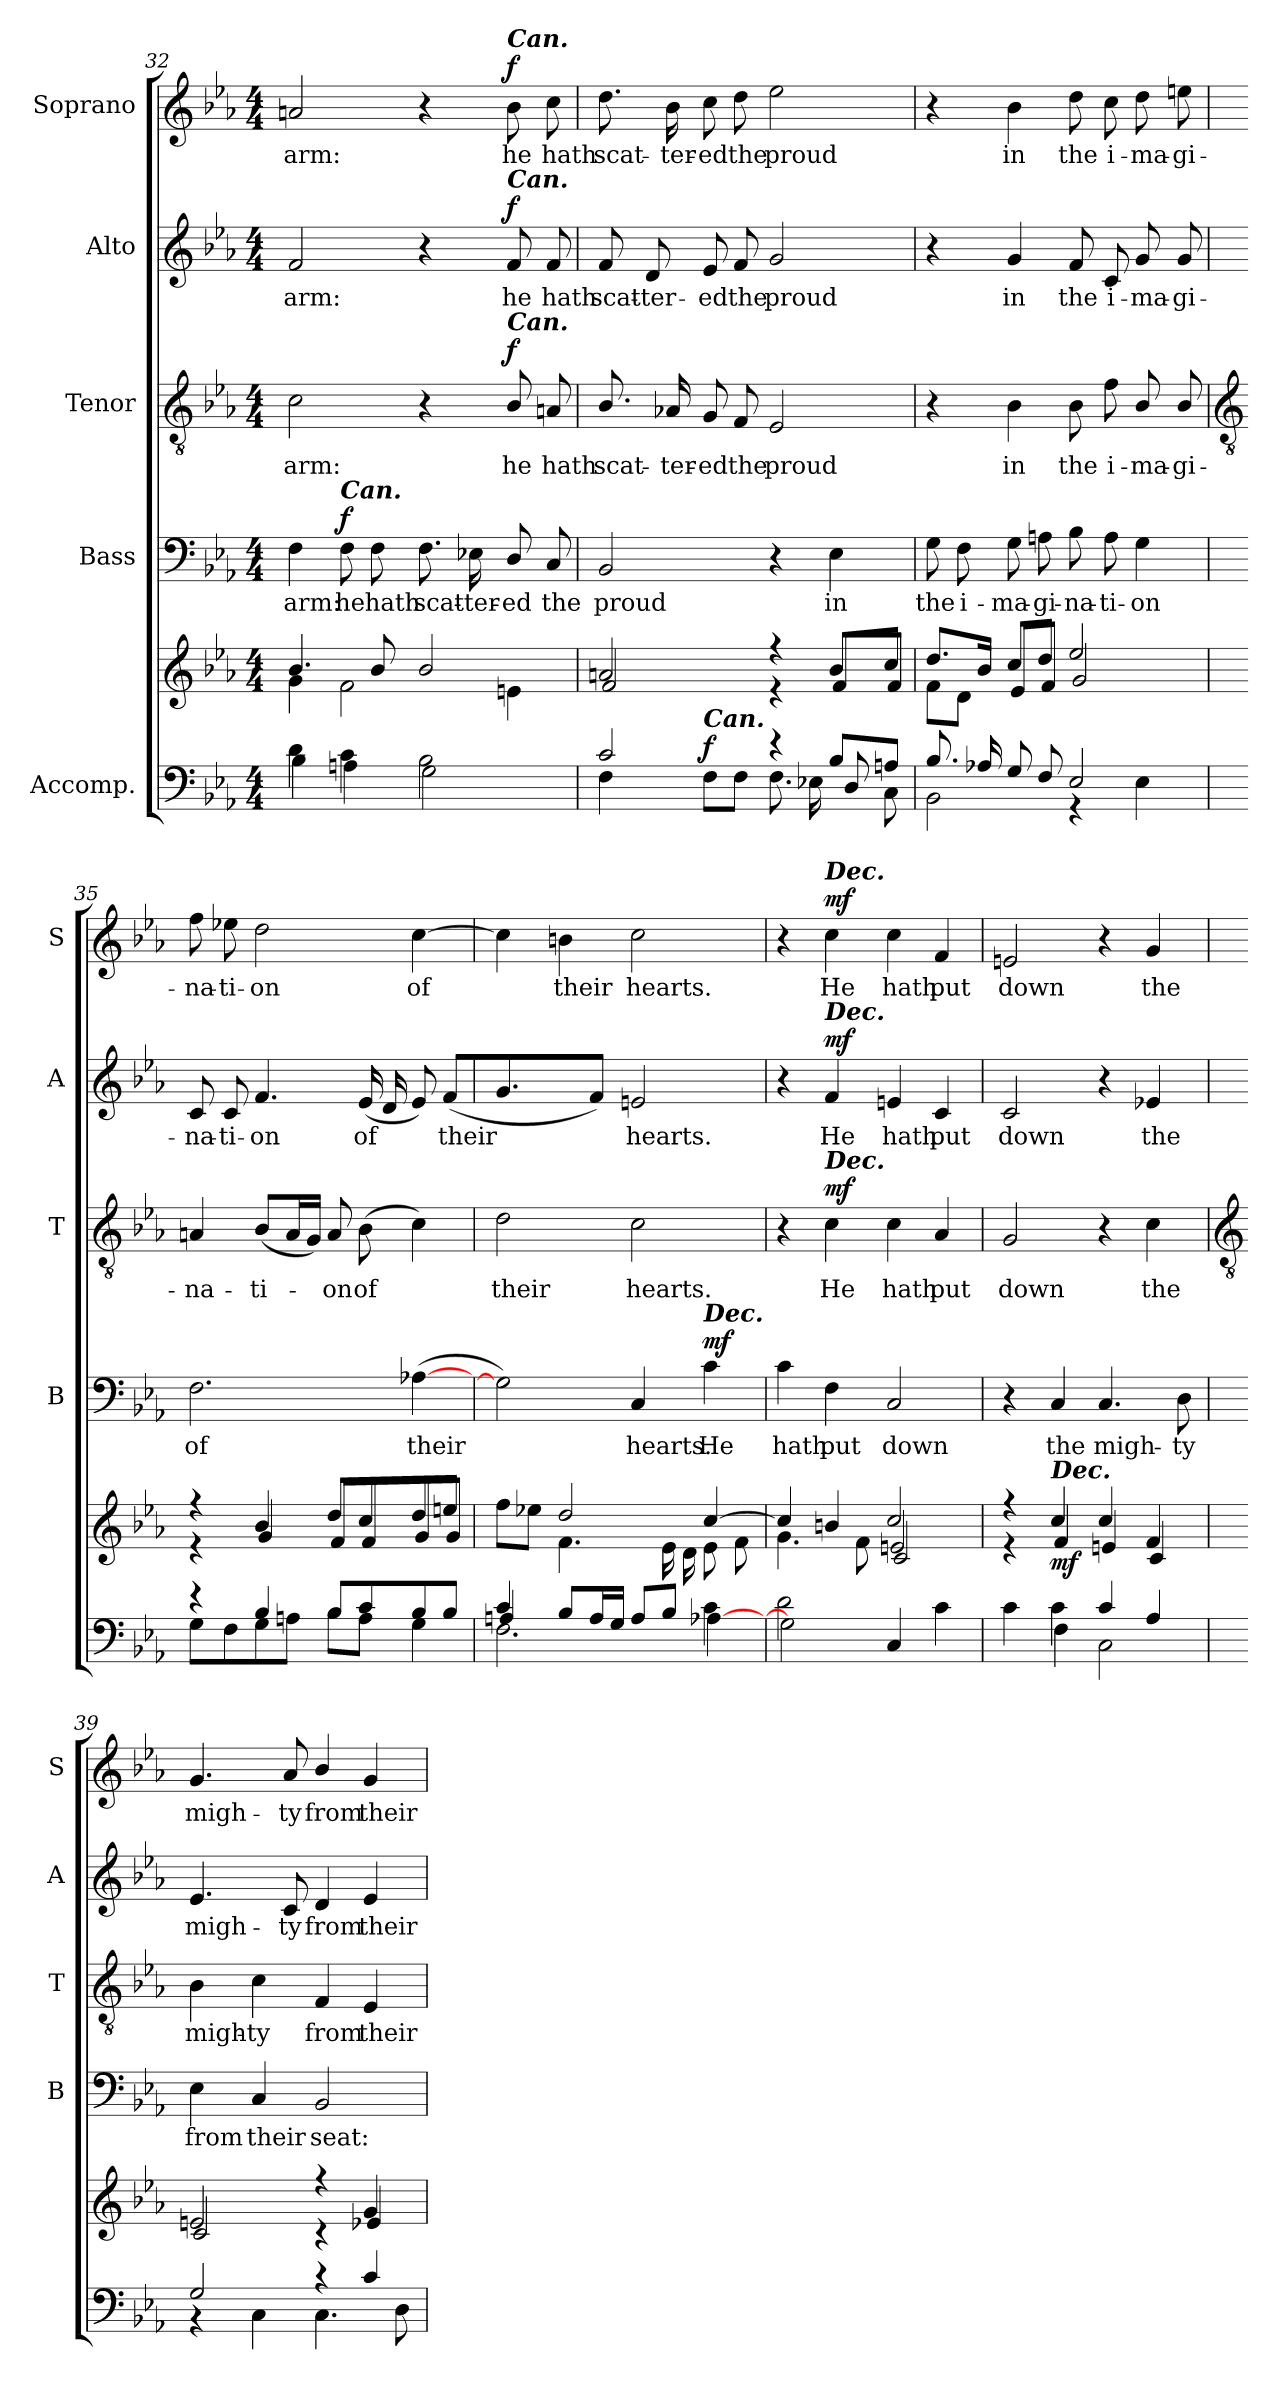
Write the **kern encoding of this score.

**kern	**kern	**dynam	**kern	**text	**dynam	**kern	**text	**dynam	**kern	**text	**dynam	**kern	**text	**dynam
*part5	*part5	*part5	*part4	*part4	*part4	*part3	*part3	*part3	*part2	*part2	*part2	*part1	*part1	*part1
*staff6	*staff5	*staff5/6	*staff4	*staff4	*staff4	*staff3	*staff3	*staff3	*staff2	*staff2	*staff2	*staff1	*staff1	*staff1
*I"Accomp.	*	*	*I"Bass	*	*	*I"Tenor	*	*	*I"Alto	*	*	*I"Soprano	*	*
*	*	*	*I'B	*	*	*I'T	*	*	*I'A	*	*	*I'S	*	*
!!LO:LB:g=z
*clefF4	*clefG2	*	*clefF4	*	*	*clefGv2	*	*	*clefG2	*	*	*clefG2	*	*
*k[b-e-a-]	*k[b-e-a-]	*	*k[b-e-a-]	*	*	*k[b-e-a-]	*	*	*k[b-e-a-]	*	*	*k[b-e-a-]	*	*
*E-:	*E-:	*	*E-:	*	*	*E-:	*	*	*E-:	*	*	*E-:	*	*
*M4/4	*M4/4	*	*M4/4	*	*	*M4/4	*	*	*M4/4	*	*	*M4/4	*	*
=32	=32	=32	=32	=32	=32	=32	=32	=32	=32	=32	=32	=32	=32	=32
*^	*^	*	*	*	*	*	*	*	*	*	*	*	*	*
!	!	!	!	!	!	!LO:LY:b	!	!	!LO:LY:b	!	!	!LO:LY:b	!	!	!LO:LY:b	!
4d\	4B-\	4.b-/	4g\	.	4F	arm:	.	2c	arm:	.	2f	arm:	.	2an	arm:	.
!	!	!	!	!	!LO:TX:a:Bi:t=Can.	!	!	!	!	!	!	!	!	!	!	!
!	!	!	!	!	!	!LO:LY:b	!LO:DY:b	!	!	!	!	!	!	!	!	!
4c\	4An\	.	2f\	.	8F	he	f	.	.	.	.	.	.	.	.	.
!	!	!	!	!	!	!LO:LY:b	!	!	!	!	!	!	!	!	!	!
.	.	8b-/	.	.	8F	hath	.	.	.	.	.	.	.	.	.	.
!	!	!	!	!	!	!LO:LY:b	!	!	!	!	!	!	!	!	!	!
2B-\	2G\	2b-/	.	.	8.F	scat-	.	4r	.	.	4r	.	.	4r	.	.
!	!	!	!	!	!	!LO:LY:b	!	!	!	!	!	!	!	!	!	!
.	.	.	.	.	16E-X	-ter-	.	.	.	.	.	.	.	.	.	.
!	!	!	!	!	!	!	!	!	!	!	!	!	!	!LO:TX:a:Bi:t=Can.	!	!
!	!	!	!	!	!	!	!	!	!	!	!LO:TX:a:Bi:t=Can.	!	!	!	!	!
!	!	!	!	!	!	!	!	!LO:TX:a:Bi:t=Can.	!	!	!	!	!	!	!	!
!	!	!	!	!	!	!LO:LY:b	!	!	!LO:LY:b	!LO:DY:b	!	!LO:LY:b	!LO:DY:b	!	!LO:LY:b	!LO:DY:b
.	.	.	4en\	.	8D/	-ed	.	8B-/	he	f	8f	he	f	8b-	he	f
!	!	!	!	!	!	!LO:LY:b	!	!	!LO:LY:b	!	!	!LO:LY:b	!	!	!LO:LY:b	!
.	.	.	.	.	8C	the	.	8An	hath	.	8f	hath	.	8cc	hath	.
!!LO:LB:g=z
=33	=33	=33	=33	=33	=33	=33	=33	=33	=33	=33	=33	=33	=33	=33	=33	=33
!	!	!	!	!	!	!LO:LY:b	!	!	!LO:LY:b	!	!	!LO:LY:b	!	!	!LO:LY:b	!
2c/	4F\	2an/	2f/	.	2BB-	proud	.	8.B-/	scat-	.	8f	scat-	.	8.dd	scat-	.
!	!	!	!	!	!	!	!	!	!	!	!	!LO:LY:b	!	!	!	!
.	.	.	.	.	.	.	.	.	.	.	8d	-ter-	.	.	.	.
!	!	!	!	!	!	!	!	!	!LO:LY:b	!	!	!	!	!	!LO:LY:b	!
.	.	.	.	.	.	.	.	16A-X	-ter-	.	.	.	.	16b-	-ter-	.
!	!LO:TX:a:Bi:t=Can.	!	!	!	!	!	!	!	!	!	!	!	!	!	!	!
!	!	!	!	!LO:DY:a=2	!	!	!	!	!LO:LY:b	!	!	!LO:LY:b	!	!	!LO:LY:b	!
.	8F\L	.	.	f	.	.	.	8G	-ed	.	8e-	-ed	.	8cc	-ed	.
!	!	!	!	!	!	!	!	!	!LO:LY:b	!	!	!LO:LY:b	!	!	!LO:LY:b	!
.	8F\J	.	.	.	.	.	.	8F	the	.	8f	the	.	8dd	the	.
!	!	!	!	!	!	!	!	!	!LO:LY:b	!	!	!LO:LY:b	!	!	!LO:LY:b	!
4r	8.F\L	4r	4r	.	4r	.	.	2E-	proud	.	2g	proud	.	2ee-	proud	.
.	16E-X\L	.	.	.	.	.	.	.	.	.	.	.	.	.	.	.
!	!	!	!	!	!	!LO:LY:b	!	!	!	!	!	!	!	!	!	!
8B-/L	8D/	8b-/L	8f/L	.	4E-	in	.	.	.	.	.	.	.	.	.	.
8An/J	8C\J	8cc/J	8f/J	.	.	.	.	.	.	.	.	.	.	.	.	.
=34	=34	=34	=34	=34	=34	=34	=34	=34	=34	=34	=34	=34	=34	=34	=34	=34
!	!	!	!	!	!	!LO:LY:b	!	!	!	!	!	!	!	!	!	!
8.B-/L	2BB-\	8.dd/L	8f\L	.	8G	the	.	4r	.	.	4r	.	.	4r	.	.
!	!	!	!	!	!	!LO:LY:b	!	!	!	!	!	!	!	!	!	!
.	.	.	8d\J	.	8F	i-	.	.	.	.	.	.	.	.	.	.
16A-X/L	.	16b-/J	.	.	.	.	.	.	.	.	.	.	.	.	.	.
!	!	!	!	!	!	!LO:LY:b	!	!	!LO:LY:b	!	!	!LO:LY:b	!	!	!LO:LY:b	!
8G/	.	8cc/L	8e-/L	.	8G	-ma-	.	4B-	in	.	4g	in	.	4b-	in	.
!	!	!	!	!	!	!LO:LY:b	!	!	!	!	!	!	!	!	!	!
8F/J	.	8dd/J	8f/J	.	8An	-gi-	.	.	.	.	.	.	.	.	.	.
!	!	!	!	!	!	!LO:LY:b	!	!	!LO:LY:b	!	!	!LO:LY:b	!	!	!LO:LY:b	!
2E-/	4r	2ee-/	2g/	.	8B-	-na-	.	8B-	the	.	8f	the	.	8dd	the	.
!	!	!	!	!	!	!LO:LY:b	!	!	!LO:LY:b	!	!	!LO:LY:b	!	!	!LO:LY:b	!
.	.	.	.	.	8A	-ti-	.	8f	i-	.	8c	i-	.	8cc	i-	.
!	!	!	!	!	!	!LO:LY:b	!	!	!LO:LY:b	!	!	!LO:LY:b	!	!	!LO:LY:b	!
.	4E-\	.	.	.	4G	-on	.	8B-/	-ma-	.	8g	-ma-	.	8dd	-ma-	.
!	!	!	!	!	!	!	!	!	!LO:LY:b	!	!	!LO:LY:b	!	!	!LO:LY:b	!
.	.	.	.	.	.	.	.	8B-/	-gi-	.	8g	-gi-	.	8een	-gi-	.
!!LO:LB:g=z
=35	=35	=35	=35	=35	=35	=35	=35	=35	=35	=35	=35	=35	=35	=35	=35	=35
*	*	*	*	*	*	*	*	*clefGv2	*	*	*	*	*	*	*	*
!	!	!	!	!	!	!LO:LY:b	!	!	!LO:LY:b	!	!	!LO:LY:b	!	!	!LO:LY:b	!
4r	8G\L	4r	4r	.	2.F	of	.	4An	-na-	.	8c	-na-	.	8ff	-na-	.
!	!	!	!	!	!	!	!	!	!	!	!	!LO:LY:b	!	!	!LO:LY:b	!
.	8F\	.	.	.	.	.	.	.	.	.	8c	-ti-	.	8ee-X	-ti-	.
!	!	!	!	!	!	!	!	!	!LO:LY:b	!	!	!LO:LY:b	!	!	!LO:LY:b	!
4B-/	8G\	4b-/	4g/	.	.	.	.	(<8B-L	-ti-	.	4.f	-on	.	2dd	-on	.
.	8An\J	.	.	.	.	.	.	16AL	.	.	.	.	.	.	.	.
.	.	.	.	.	.	.	.	16GJJ)	.	.	.	.	.	.	.	.
!	!	!	!	!	!	!	!	!	!LO:LY:b	!	!	!	!	!	!	!
8B-/L	8B-\L	8dd/L	8f/L	.	.	.	.	8A	on	.	.	.	.	.	.	.
!	!	!	!	!	!	!	!	!	!LO:LY:b	!	!	!LO:LY:b	!	!	!	!
8c/	8A\J	8cc/	8f/	.	.	.	.	(>8B-L	of	.	(<16e-LL	of	.	.	.	.
.	.	.	.	.	.	.	.	.	.	.	16d	.	.	.	.	.
!	!	!	!	!	!	!LO:LY:b	!	!	!	!	!	!	!	!	!LO:LY:b	!
8B-/	4G\	8dd/	8g/	.	(>[4A-X	their	.	4c)	.	.	8e-J)	.	.	[4cc	of	.
!	!	!	!	!	!	!	!	!	!	!	!	!LO:LY:b	!	!	!	!
8B-/J	.	8een/J	8g/J	.	.	.	.	.	.	.	(<8fL	their	.	.	.	.
!!LO:LB:g=z
=36	=36	=36	=36	=36	=36	=36	=36	=36	=36	=36	=36	=36	=36	=36	=36	=36
*	*^	*	*	*	*	*	*	*	*	*	*	*	*	*	*	*
!	!	!	!	!	!	!	!	!	!	!LO:LY:b	!	!	!	!	!	!	!
4c/	4An/	2.F\	8ff\L	4ryy	.	2G])	.	.	2d	their	.	4.g	.	.	4cc]	.	.
.	.	.	8ee-X\J	.	.	.	.	.	.	.	.	.	.	.	.	.	.
!	!	!	!	!	!	!	!	!	!	!	!	!	!	!	!	!LO:LY:b	!
2.ryy	8B-/L	.	2dd/	4.f\	.	.	.	.	.	.	.	.	.	.	4bn	their	.
.	16A/L	.	.	.	.	.	.	.	.	.	.	8fJ)	.	.	.	.	.
.	16G/JJ	.	.	.	.	.	.	.	.	.	.	.	.	.	.	.	.
!	!	!	!	!	!	!	!LO:LY:b	!	!	!LO:LY:b	!	!	!LO:LY:b	!	!	!LO:LY:b	!
.	8A/L	.	.	.	.	4C	hearts.	.	2c	hearts.	.	2en	hearts.	.	2cc	hearts.	.
.	8B-/J	.	.	16e-\LL	.	.	.	.	.	.	.	.	.	.	.	.	.
.	.	.	.	16d\	.	.	.	.	.	.	.	.	.	.	.	.	.
!	!	!	!	!	!	!LO:TX:a:Bi:t=Dec.	!	!	!	!	!	!	!	!	!	!	!
!	!	!	!	!	!	!	!LO:LY:b	!LO:DY:b	!	!	!	!	!	!	!	!	!
.	4c\	[4A-X\	[4cc/	8e-\	.	4c	He	mf	.	.	.	.	.	.	.	.	.
.	.	.	.	8f\J	.	.	.	.	.	.	.	.	.	.	.	.	.
*	*v	*v	*	*	*	*	*	*	*	*	*	*	*	*	*	*	*
=37	=37	=37	=37	=37	=37	=37	=37	=37	=37	=37	=37	=37	=37	=37	=37	=37
*	*	*	*^	*	*	*	*	*	*	*	*	*	*	*	*	*
!	!	!	!	!	!	!	!LO:LY:b	!	!	!	!	!	!	!	!	!	!
2d\	2G\]	4cc/]	4.g\	2ryy	.	4c	hath	.	4r	.	.	4r	.	.	4r	.	.
!	!	!	!	!	!	!	!	!	!	!	!	!	!	!	!LO:TX:a:Bi:t=Dec.	!	!
!	!	!	!	!	!	!	!	!	!	!	!	!LO:TX:a:Bi:t=Dec.	!	!	!	!	!
!	!	!	!	!	!	!	!	!	!LO:TX:a:Bi:t=Dec.	!	!	!	!	!	!	!	!
!	!	!	!	!	!	!	!LO:LY:b	!	!	!LO:LY:b	!LO:DY:b	!	!LO:LY:b	!LO:DY:b	!	!LO:LY:b	!LO:DY:b
.	.	4bn/	.	.	.	4F	put	.	4c	He	mf	4f	He	mf	4cc	He	mf
.	.	.	8f\	.	.	.	.	.	.	.	.	.	.	.	.	.	.
!	!	!	!	!	!	!	!LO:LY:b	!	!	!LO:LY:b	!	!	!LO:LY:b	!	!	!LO:LY:b	!
2ryy	4C/	2cc/	2en/	2c/	.	2C	down	.	4c	hath	.	4en	hath	.	4cc	hath	.
!	!	!	!	!	!	!	!	!	!	!LO:LY:b	!	!	!LO:LY:b	!	!	!LO:LY:b	!
.	4c\	.	.	.	.	.	.	.	4A-	put	.	4c	put	.	4f	put	.
*	*	*	*v	*v	*	*	*	*	*	*	*	*	*	*	*	*	*
=38	=38	=38	=38	=38	=38	=38	=38	=38	=38	=38	=38	=38	=38	=38	=38	=38
!	!	!	!	!	!	!	!	!	!LO:LY:b	!	!	!LO:LY:b	!	!	!LO:LY:b	!
4ryy	4c\	4r	4r	.	4r	.	.	2G	down	.	2c	down	.	2en	down	.
!	!	!LO:TX:a:Bi:t=Dec.	!	!	!	!	!	!	!	!	!	!	!	!	!	!
!	!	!	!	!LO:DY:b	!	!LO:LY:b	!	!	!	!	!	!	!	!	!	!
4c\	4F\	4cc/	4f/	mf	4C	the	.	.	.	.	.	.	.	.	.	.
!	!	!	!	!	!	!LO:LY:b	!	!	!	!	!	!	!	!	!	!
4c/	2C\	4cc/	4en/	.	4.C	migh-	.	4r	.	.	4r	.	.	4r	.	.
!	!	!	!	!	!	!	!	!	!LO:LY:b	!	!	!LO:LY:b	!	!	!LO:LY:b	!
4A-/	.	4f/	4c/	.	.	.	.	4c	the	.	4e-X	the	.	4g	the	.
!	!	!	!	!	!	!LO:LY:b	!	!	!	!	!	!	!	!	!	!
.	.	.	.	.	8D	-ty	.	.	.	.	.	.	.	.	.	.
!!LO:LB:g=z
=39	=39	=39	=39	=39	=39	=39	=39	=39	=39	=39	=39	=39	=39	=39	=39	=39
*	*	*	*	*	*	*	*	*clefGv2	*	*	*	*	*	*	*	*
!	!	!	!	!	!	!LO:LY:b	!	!	!LO:LY:b	!	!	!LO:LY:b	!	!	!LO:LY:b	!
2G/	4r	2en/	2c/	.	4E-	from	.	4B-	migh-	.	4.e-	migh-	.	4.g	migh-	.
!	!	!	!	!	!	!LO:LY:b	!	!	!LO:LY:b	!	!	!	!	!	!	!
.	4C\	.	.	.	4C	their	.	4c	-ty	.	.	.	.	.	.	.
!	!	!	!	!	!	!	!	!	!	!	!	!LO:LY:b	!	!	!LO:LY:b	!
.	.	.	.	.	.	.	.	.	.	.	8c	-ty	.	8a-	-ty	.
!	!	!	!	!	!	!LO:LY:b	!	!	!LO:LY:b	!	!	!LO:LY:b	!	!	!LO:LY:b	!
4r	4.C\	4r	4r	.	2BB-	seat:	.	4F	from	.	4d	from	.	4b-/	from	.
!	!	!	!	!	!	!	!	!	!LO:LY:b	!	!	!LO:LY:b	!	!	!LO:LY:b	!
4c/	.	4g/	4e-X/	.	.	.	.	4E-	their	.	4e-	their	.	4g	their	.
.	8D\	.	.	.	.	.	.	.	.	.	.	.	.	.	.	.
*v	*v	*	*	*	*	*	*	*	*	*	*	*	*	*	*	*
*	*v	*v	*	*	*	*	*	*	*	*	*	*	*	*	*
=	=	=	=	=	=	=	=	=	=	=	=	=	=	=
*-	*-	*-	*-	*-	*-	*-	*-	*-	*-	*-	*-	*-	*-	*-
